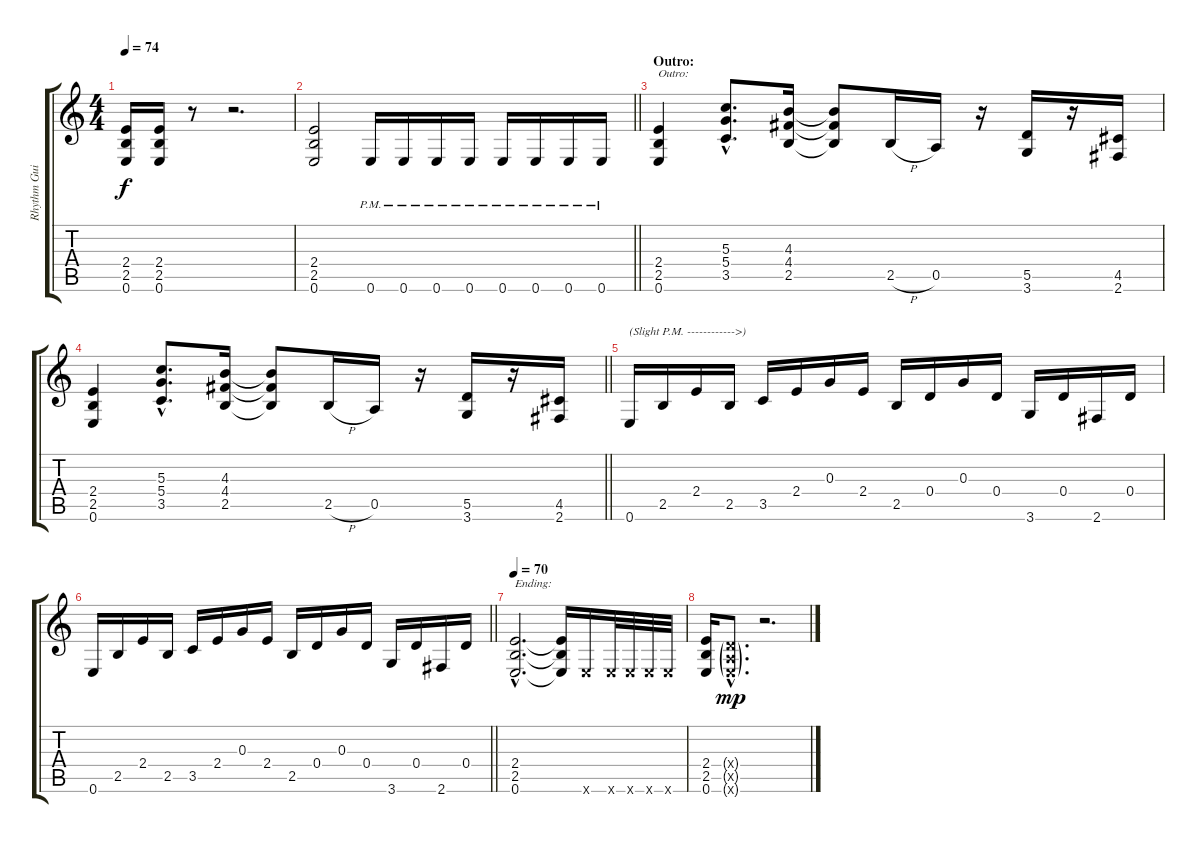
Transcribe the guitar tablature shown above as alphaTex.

\track ("Rhythm Guitar 2" "Rhythm Gui") {instrument distortionguitar}
\staff {score tabs}
\tuning (E4 B3 G3 D3 A2 E2) {hide}
\ts (4 4)
\tempo 74
\clef g2
\ks c
(2.4 2.5 0.6).16{dy f} (2.4 2.5 0.6).16 r.8 r.2{d} |
\barLineRight lightlight
(2.4 2.5 0.6).2 0.6{pm}.16 0.6{pm}.16 0.6{pm}.16 0.6{pm}.16 0.6{pm}.16 0.6{pm}.16 0.6{pm}.16 0.6{pm}.16 |
\section ("" "Outro:")
(2.4 2.5 0.6).4{txt "Outro:"} (5.3{hac} 5.4{hac} 3.5{hac}).8{d} (4.3 4.4 2.5).16 (4.3{t} 4.4{t} 2.5{t}).8 2.5{h}.16 0.5.16 r.16 (5.5 3.6).16 r.16 (4.5 2.6).16 |
\barLineRight lightlight
(2.4 2.5 0.6).4 (5.3{hac} 5.4{hac} 3.5{hac}).8{d} (4.3 4.4 2.5).16 (4.3{t} 4.4{t} 2.5{t}).8 2.5{h}.16 0.5.16 r.16 (5.5 3.6).16 r.16 (4.5 2.6).16 |
0.6.16{txt "(Slight P.M. ------------>)"} 2.5.16 2.4.16 2.5.16 3.5.16 2.4.16 0.3.16 2.4.16 2.5.16 0.4.16 0.3.16 0.4.16 3.6.16 0.4.16 2.6.16 0.4.16 |
\barLineRight lightlight
0.6.16 2.5.16 2.4.16 2.5.16 3.5.16 2.4.16 0.3.16 2.4.16 2.5.16 0.4.16 0.3.16 0.4.16 3.6.16 0.4.16 2.6.16 0.4.16 |
\tempo 70
(2.4{hac} 2.5{hac} 0.6{hac}).2{d txt "Ending:"} (2.4{t} 2.5{t} 0.6{t}).16 0.6{x}.16 0.6{x}.32 0.6{x}.32 0.6{x}.32 0.6{x}.32 |
(2.4 2.5 0.6).16 (0.4{g hac x} 0.5{g hac x} 0.6{g hac x}).8{d dy mp} r.2{d}
